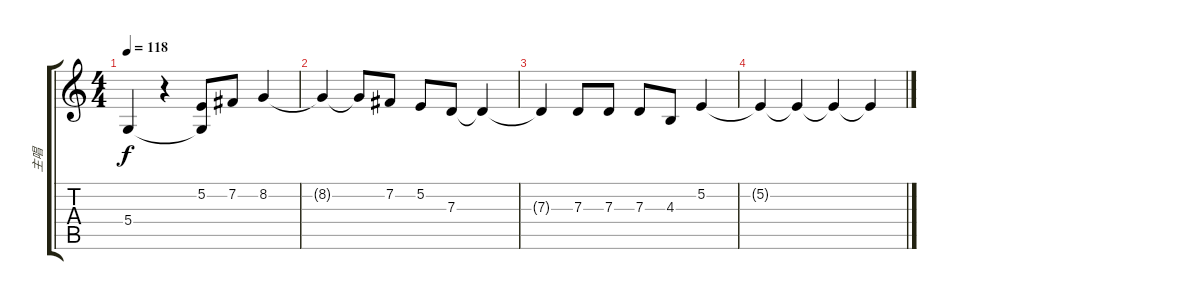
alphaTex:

\track ("主唱" "主唱") {instrument electricgrandpiano}
\staff {score tabs}
\tuning (E4 B3 G3 D3 A2 E2) {hide}
\ts (4 4)
\tempo 118
\clef g2
\ks c
5.4{t}.4{dy f} r.4 (5.2 5.4{t}).8 7.2.8 8.2.4 |
8.2{t}.4 8.2{t}.8 7.2.8 5.2.8 7.3.8 7.3{t}.4 |
7.3{t}.4 7.3.8 7.3.8 7.3.8 4.3.8 5.2.4 |
5.2{t}.4 5.2{t}.4 5.2{t}.4 5.2{t}.4
